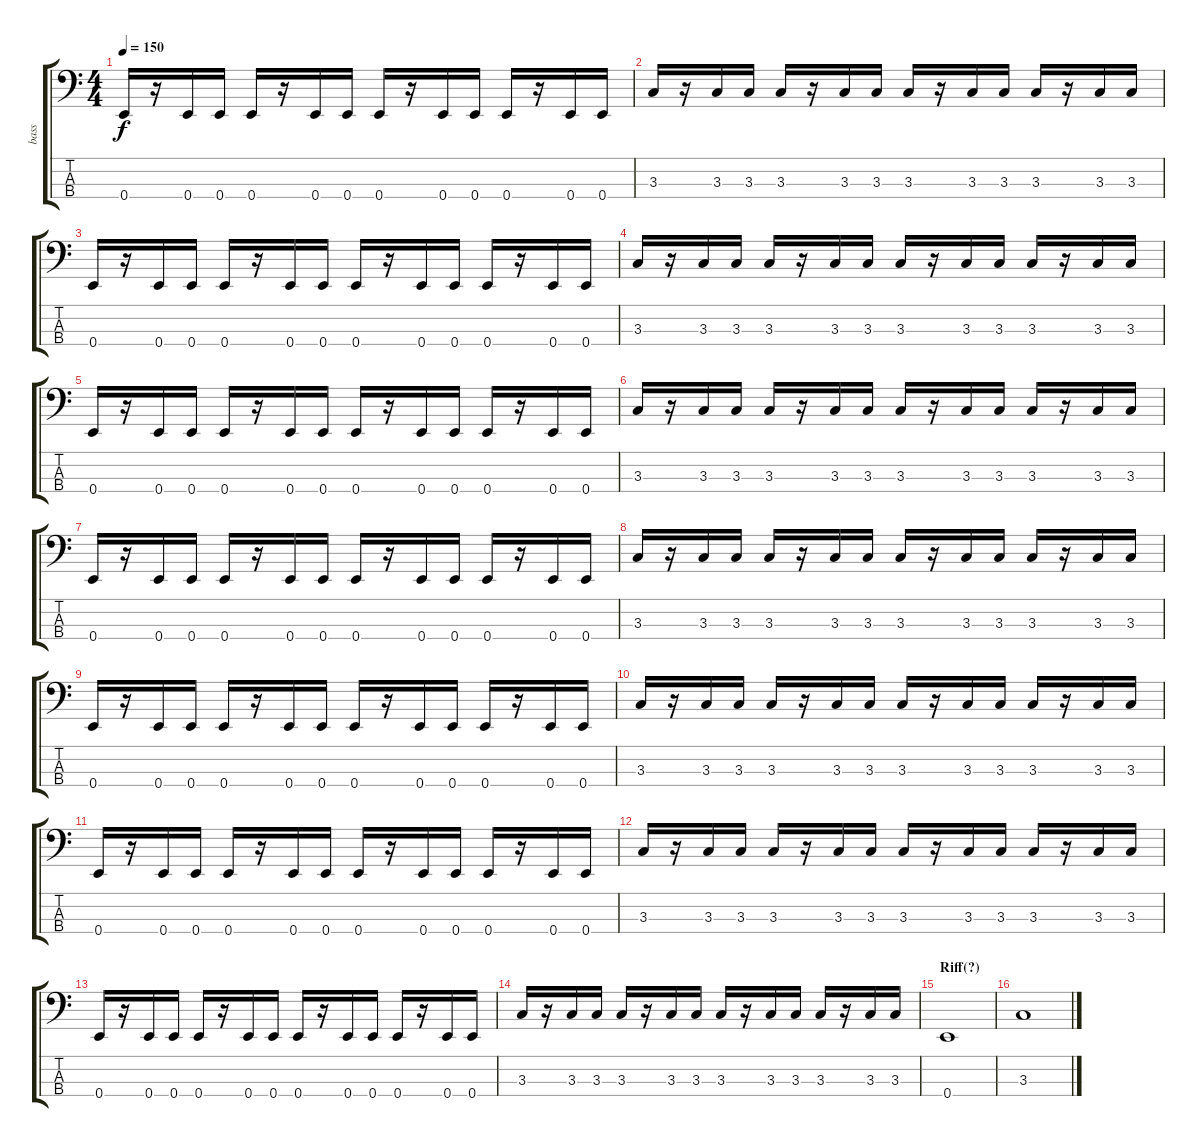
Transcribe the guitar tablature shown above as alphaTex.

\track ("bass" "bass") {instrument electricbassfinger}
\staff {score tabs}
\tuning (G2 D2 A1 E1) {hide}
\ts (4 4)
\tempo 150
\clef f4
\ks c
0.4.16{dy f volume 16} r.16 0.4.16 0.4.16 0.4.16 r.16 0.4.16 0.4.16 0.4.16 r.16 0.4.16 0.4.16 0.4.16 r.16 0.4.16 0.4.16 |
3.3.16 r.16 3.3.16 3.3.16 3.3.16 r.16 3.3.16 3.3.16 3.3.16 r.16 3.3.16 3.3.16 3.3.16 r.16 3.3.16 3.3.16 |
0.4.16{volume 16} r.16 0.4.16 0.4.16 0.4.16 r.16 0.4.16 0.4.16 0.4.16 r.16 0.4.16 0.4.16 0.4.16 r.16 0.4.16 0.4.16 |
3.3.16 r.16 3.3.16 3.3.16 3.3.16 r.16 3.3.16 3.3.16 3.3.16 r.16 3.3.16 3.3.16 3.3.16 r.16 3.3.16 3.3.16 |
0.4.16{volume 16} r.16 0.4.16 0.4.16 0.4.16 r.16 0.4.16 0.4.16 0.4.16 r.16 0.4.16 0.4.16 0.4.16 r.16 0.4.16 0.4.16 |
3.3.16 r.16 3.3.16 3.3.16 3.3.16 r.16 3.3.16 3.3.16 3.3.16 r.16 3.3.16 3.3.16 3.3.16 r.16 3.3.16 3.3.16 |
0.4.16{volume 16} r.16 0.4.16 0.4.16 0.4.16 r.16 0.4.16 0.4.16 0.4.16 r.16 0.4.16 0.4.16 0.4.16 r.16 0.4.16 0.4.16 |
3.3.16 r.16 3.3.16 3.3.16 3.3.16 r.16 3.3.16 3.3.16 3.3.16 r.16 3.3.16 3.3.16 3.3.16 r.16 3.3.16 3.3.16 |
0.4.16{volume 16} r.16 0.4.16 0.4.16 0.4.16 r.16 0.4.16 0.4.16 0.4.16 r.16 0.4.16 0.4.16 0.4.16 r.16 0.4.16 0.4.16 |
3.3.16 r.16 3.3.16 3.3.16 3.3.16 r.16 3.3.16 3.3.16 3.3.16 r.16 3.3.16 3.3.16 3.3.16 r.16 3.3.16 3.3.16 |
0.4.16{volume 16} r.16 0.4.16 0.4.16 0.4.16 r.16 0.4.16 0.4.16 0.4.16 r.16 0.4.16 0.4.16 0.4.16 r.16 0.4.16 0.4.16 |
3.3.16 r.16 3.3.16 3.3.16 3.3.16 r.16 3.3.16 3.3.16 3.3.16 r.16 3.3.16 3.3.16 3.3.16 r.16 3.3.16 3.3.16 |
0.4.16{volume 16} r.16 0.4.16 0.4.16 0.4.16 r.16 0.4.16 0.4.16 0.4.16 r.16 0.4.16 0.4.16 0.4.16 r.16 0.4.16 0.4.16 |
3.3.16 r.16 3.3.16 3.3.16 3.3.16 r.16 3.3.16 3.3.16 3.3.16 r.16 3.3.16 3.3.16 3.3.16 r.16 3.3.16 3.3.16 |
\section ("" "Riff(?)")
0.4.1 |
3.3.1
